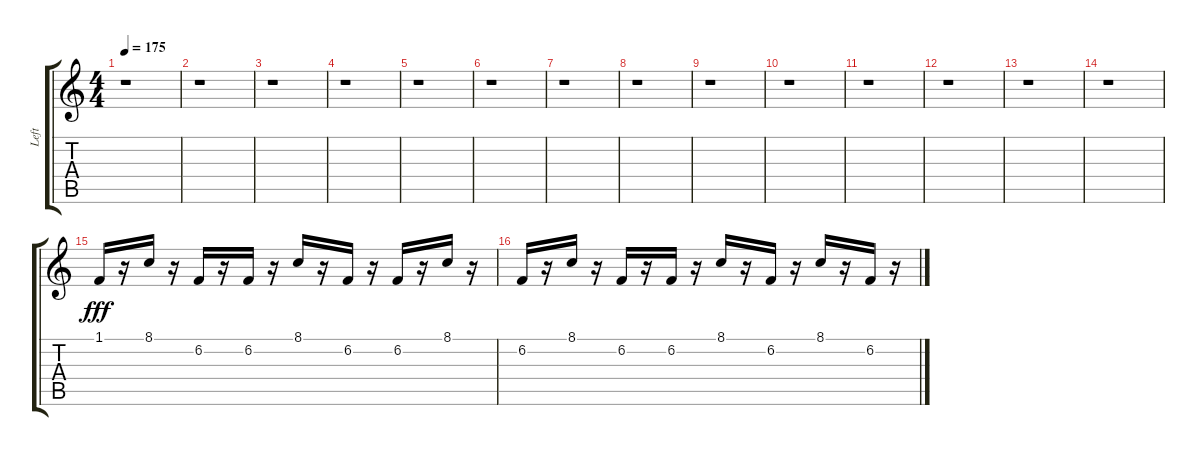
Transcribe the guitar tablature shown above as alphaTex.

\track ("Left" "Left") {instrument lead1square}
\staff {score tabs}
\tuning (E4 B3 G3 D3 A2 E2) {hide}
\ts (4 4)
\tempo 175
\clef g2
\ks c
r.1{dy fff} |
r.1 |
r.1 |
r.1 |
r.1 |
r.1 |
r.1 |
r.1 |
r.1 |
r.1 |
r.1 |
r.1 |
r.1 |
r.1 |
1.1.16{balance 16} r.16 8.1.16{balance 0} r.16 6.2.16{balance 16} r.16 6.2.16{balance 0} r.16 8.1.16{balance 16} r.16 6.2.16{balance 0} r.16 6.2.16{balance 16} r.16 8.1.16{balance 0} r.16 |
6.2.16{balance 16} r.16 8.1.16{balance 0} r.16 6.2.16{balance 16} r.16 6.2.16{balance 0} r.16 8.1.16{balance 16} r.16 6.2.16{balance 0} r.16 8.1.16{balance 16} r.16 6.2.16{balance 0} r.16
